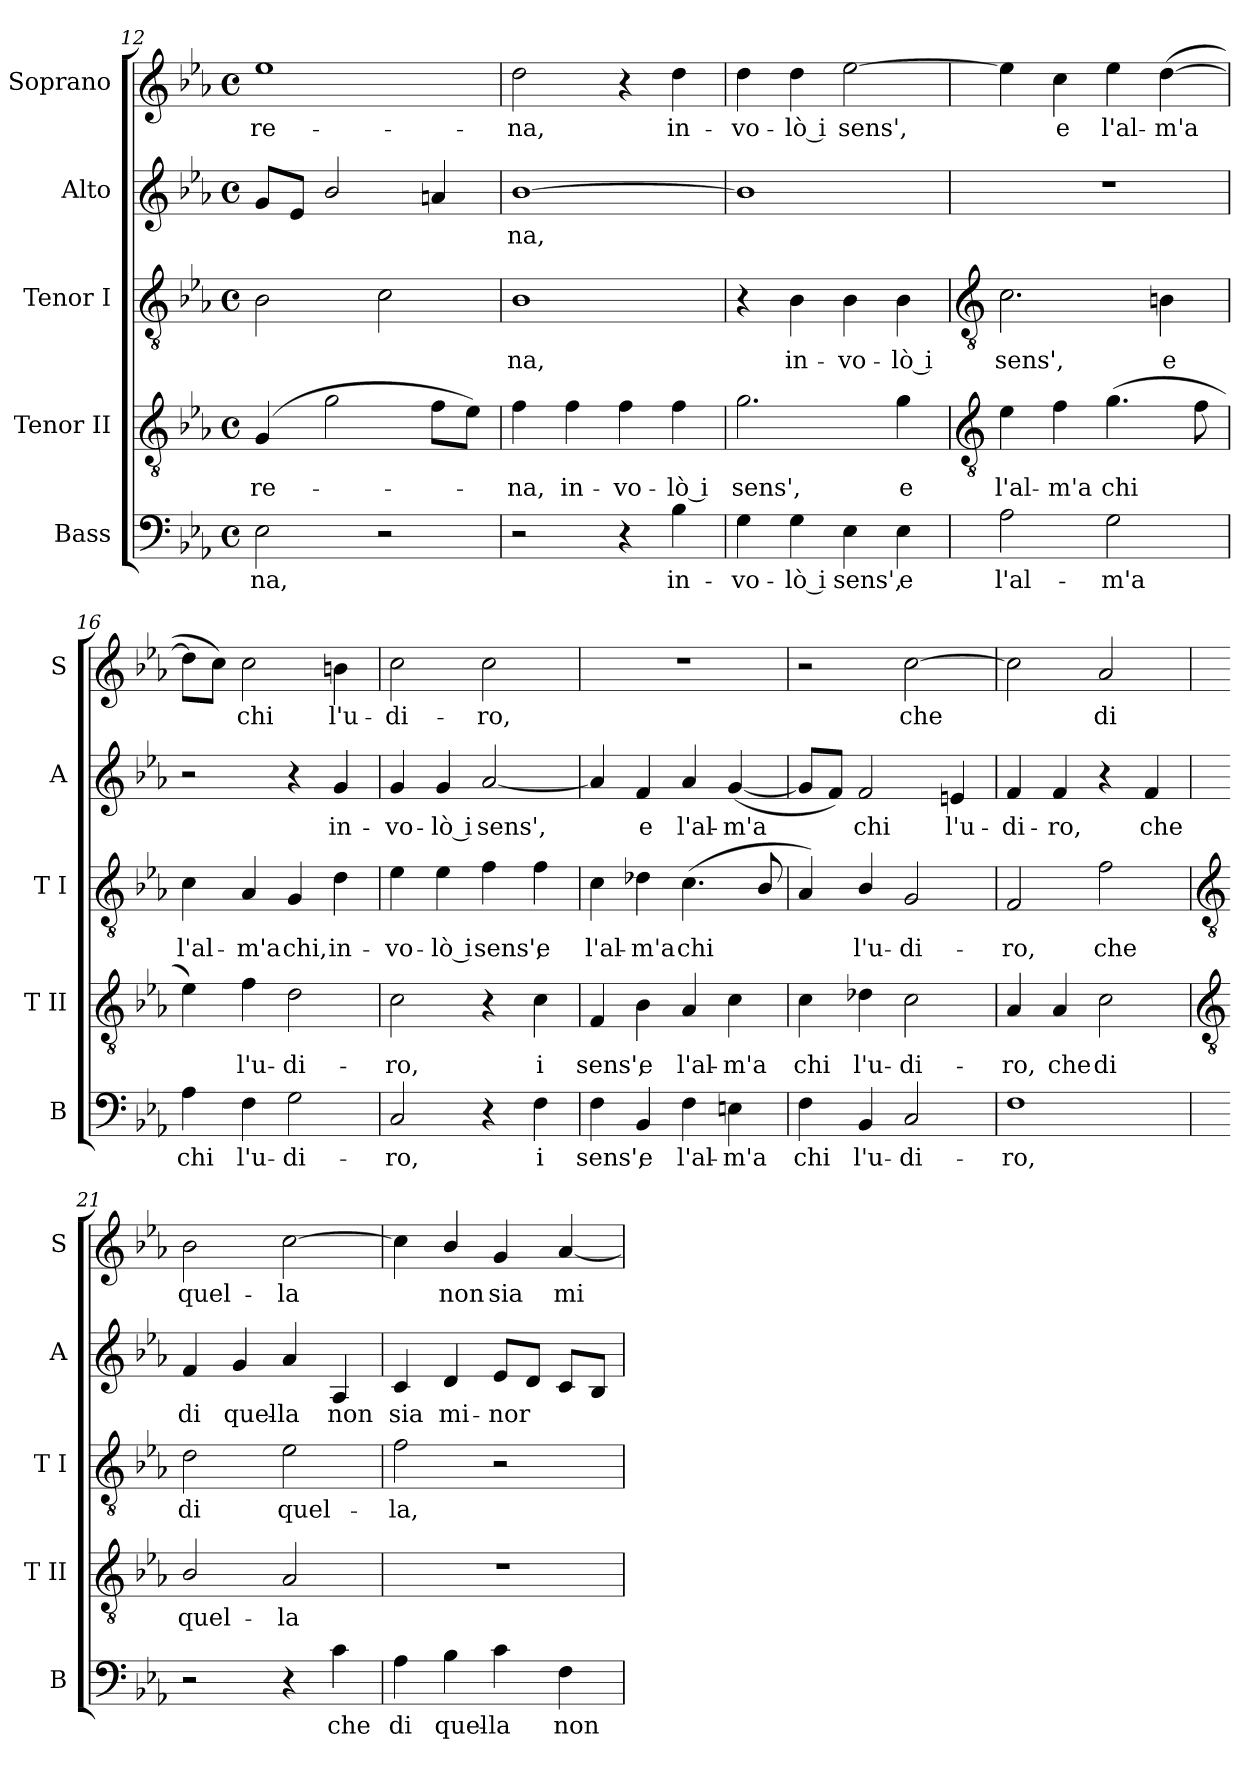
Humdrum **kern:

**kern	**text	**kern	**text	**kern	**text	**kern	**text	**kern	**text
*part5	*part5	*part4	*part4	*part3	*part3	*part2	*part2	*part1	*part1
*staff5	*staff5	*staff4	*staff4	*staff3	*staff3	*staff2	*staff2	*staff1	*staff1
*I"Bass	*	*I"Tenor II	*	*I"Tenor I	*	*I"Alto	*	*I"Soprano	*
*I'B	*	*I'T II	*	*I'T I	*	*I'A	*	*I'S	*
*clefF4	*	*clefGv2	*	*clefGv2	*	*clefG2	*	*clefG2	*
*k[b-e-a-]	*	*k[b-e-a-]	*	*k[b-e-a-]	*	*k[b-e-a-]	*	*k[b-e-a-]	*
*E-:	*	*E-:	*	*E-:	*	*E-:	*	*E-:	*
*M4/4	*	*M4/4	*	*M4/4	*	*M4/4	*	*M4/4	*
*met(c)	*	*met(c)	*	*met(c)	*	*met(c)	*	*met(c)	*
=12	=12	=12	=12	=12	=12	=12	=12	=12	=12
!	!LO:LY:b	!	!LO:LY:b	!	!	!	!	!	!LO:LY:b
2E-	na,	(>4G	re-	2B-	.	8gL	.	1ee-	-re-
.	.	.	.	.	.	8e-J	.	.	.
.	.	2g	.	.	.	2b-/	.	.	.
2r	.	.	.	2c	.	.	.	.	.
.	.	8fL	.	.	.	4an	.	.	.
.	.	8e-J)	.	.	.	.	.	.	.
=13	=13	=13	=13	=13	=13	=13	=13	=13	=13
!	!	!	!LO:LY:b	!	!LO:LY:b	!	!LO:LY:b	!	!LO:LY:b
2r	.	4f	na,	1B-	na,	[1b-	na,	2dd	-na,
!	!	!	!LO:LY:b	!	!	!	!	!	!
.	.	4f	in-	.	.	.	.	.	.
!	!	!	!LO:LY:b	!	!	!	!	!	!
4r	.	4f	-vo-	.	.	.	.	4r	.
!	!LO:LY:b	!	!LO:LY:b	!	!	!	!	!	!LO:LY:b
4B-	in-	4f	-lò i	.	.	.	.	4dd	in-
=14	=14	=14	=14	=14	=14	=14	=14	=14	=14
!	!LO:LY:b	!	!LO:LY:b	!	!	!	!	!	!LO:LY:b
4G	-vo-	2.g	sens',	4r	.	1b-]	.	4dd	-vo-
!	!LO:LY:b	!	!	!	!LO:LY:b	!	!	!	!LO:LY:b
4G	-lò i	.	.	4B-	in-	.	.	4dd	-lò i
!	!LO:LY:b	!	!	!	!LO:LY:b	!	!	!	!LO:LY:b
4E-	sens',	.	.	4B-	-vo-	.	.	[2ee-	sens',
!	!LO:LY:b	!	!LO:LY:b	!	!LO:LY:b	!	!	!	!
4E-	e	4g	e	4B-	-lò i	.	.	.	.
!!LO:LB:g=z
=15	=15	=15	=15	=15	=15	=15	=15	=15	=15
*	*	*clefGv2	*	*clefGv2	*	*	*	*	*
!	!LO:LY:b	!	!LO:LY:b	!	!LO:LY:b	!	!	!	!
2A-	l'al-	4e-	l'al-	2.c	sens',	1r	.	4ee-]	.
!	!	!	!LO:LY:b	!	!	!	!	!	!LO:LY:b
.	.	4f	-m'a	.	.	.	.	4cc	e
!	!LO:LY:b	!	!LO:LY:b	!	!	!	!	!	!LO:LY:b
2G	-m'a	(>4.g	chi	.	.	.	.	4ee-	l'al-
!	!	!	!	!	!LO:LY:b	!	!	!	!LO:LY:b
.	.	.	.	4Bn	e	.	.	(>[4dd	-m'a
.	.	8f	.	.	.	.	.	.	.
=16	=16	=16	=16	=16	=16	=16	=16	=16	=16
!	!LO:LY:b	!	!	!	!LO:LY:b	!	!	!	!
4A-	chi	4e-)	.	4c	l'al-	2r	.	8ddL]	.
.	.	.	.	.	.	.	.	8ccJ)	.
!	!LO:LY:b	!	!LO:LY:b	!	!LO:LY:b	!	!	!	!LO:LY:b
4F	l'u-	4f	l'u-	4A-	-m'a	.	.	2cc	chi
!	!LO:LY:b	!	!LO:LY:b	!	!LO:LY:b	!	!	!	!
2G	-di-	2d	-di-	4G	chi,	4r	.	.	.
!	!	!	!	!	!LO:LY:b	!	!LO:LY:b	!	!LO:LY:b
.	.	.	.	4d	in-	4g	in-	4bn	l'u-
=17	=17	=17	=17	=17	=17	=17	=17	=17	=17
!	!LO:LY:b	!	!LO:LY:b	!	!LO:LY:b	!	!LO:LY:b	!	!LO:LY:b
2C	-ro,	2c	-ro,	4e-	-vo-	4g	-vo-	2cc	-di-
!	!	!	!	!	!LO:LY:b	!	!LO:LY:b	!	!
.	.	.	.	4e-	-lò i	4g	-lò i	.	.
!	!	!	!	!	!LO:LY:b	!	!LO:LY:b	!	!LO:LY:b
4r	.	4r	.	4f	sens',	[2a-	sens',	2cc	-ro,
!	!LO:LY:b	!	!LO:LY:b	!	!LO:LY:b	!	!	!	!
4F	i	4c	i	4f	e	.	.	.	.
=18	=18	=18	=18	=18	=18	=18	=18	=18	=18
!	!LO:LY:b	!	!LO:LY:b	!	!LO:LY:b	!	!	!	!
4F	sens',	4F	sens',	4c	l'al-	4a-]	.	1r	.
!	!LO:LY:b	!	!LO:LY:b	!	!LO:LY:b	!	!LO:LY:b	!	!
4BB-	e	4B-	e	4d-X	-m'a	4f	e	.	.
!	!LO:LY:b	!	!LO:LY:b	!	!LO:LY:b	!	!LO:LY:b	!	!
4F	l'al-	4A-	l'al-	(<4.c	chi	4a-	l'al-	.	.
!	!LO:LY:b	!	!LO:LY:b	!	!	!	!LO:LY:b	!	!
4En	-m'a	4c	-m'a	.	.	(<[4g	-m'a	.	.
.	.	.	.	8B-/	.	.	.	.	.
=19	=19	=19	=19	=19	=19	=19	=19	=19	=19
!	!LO:LY:b	!	!LO:LY:b	!	!	!	!	!	!
4F	chi	4c	chi	4A-)	.	8gL]	.	2r	.
.	.	.	.	.	.	8fJ)	.	.	.
!	!LO:LY:b	!	!LO:LY:b	!	!LO:LY:b	!	!LO:LY:b	!	!
4BB-	l'u-	4d-X	l'u-	4B-/	l'u-	2f	chi	.	.
!	!LO:LY:b	!	!LO:LY:b	!	!LO:LY:b	!	!	!	!LO:LY:b
2C	-di-	2c	-di-	2G	-di-	.	.	[2cc	che
!	!	!	!	!	!	!	!LO:LY:b	!	!
.	.	.	.	.	.	4en	l'u-	.	.
=20	=20	=20	=20	=20	=20	=20	=20	=20	=20
!	!LO:LY:b	!	!LO:LY:b	!	!LO:LY:b	!	!LO:LY:b	!	!
1F	-ro,	4A-	-ro,	2F	-ro,	4f	-di-	2cc]	.
!	!	!	!LO:LY:b	!	!	!	!LO:LY:b	!	!
.	.	4A-	che	.	.	4f	-ro,	.	.
!	!	!	!LO:LY:b	!	!LO:LY:b	!	!	!	!LO:LY:b
.	.	2c	di	2f	che	4r	.	2a-	di
!	!	!	!	!	!	!	!LO:LY:b	!	!
.	.	.	.	.	.	4f	che	.	.
!!LO:LB:g=z
=21	=21	=21	=21	=21	=21	=21	=21	=21	=21
*	*	*clefGv2	*	*clefGv2	*	*	*	*	*
!	!	!	!LO:LY:b	!	!LO:LY:b	!	!LO:LY:b	!	!LO:LY:b
2r	.	2B-/	quel-	2d	di	4f	di	2b-	quel-
!	!	!	!	!	!	!	!LO:LY:b	!	!
.	.	.	.	.	.	4g	quel-	.	.
!	!	!	!LO:LY:b	!	!LO:LY:b	!	!LO:LY:b	!	!LO:LY:b
4r	.	2A-	-la	2e-	quel-	4a-	-la	[2cc	-la
!	!LO:LY:b	!	!	!	!	!	!LO:LY:b	!	!
4c	che	.	.	.	.	4A-	non	.	.
=22	=22	=22	=22	=22	=22	=22	=22	=22	=22
!	!LO:LY:b	!	!	!	!LO:LY:b	!	!LO:LY:b	!	!
4A-	di	1r	.	2f	-la,	4c	sia	4cc]	.
!	!LO:LY:b	!	!	!	!	!	!LO:LY:b	!	!LO:LY:b
4B-	quel-	.	.	.	.	4d	mi-	4b-/	non
!	!LO:LY:b	!	!	!	!	!	!LO:LY:b	!	!LO:LY:b
4c	-la	.	.	2r	.	8e-L	-nor	4g	sia
.	.	.	.	.	.	8dJ	.	.	.
!	!LO:LY:b	!	!	!	!	!	!	!	!LO:LY:b
4F	non	.	.	.	.	8cL	.	[4a-	mi-
.	.	.	.	.	.	8B-J	.	.	.
=	=	=	=	=	=	=	=	=	=
*-	*-	*-	*-	*-	*-	*-	*-	*-	*-
